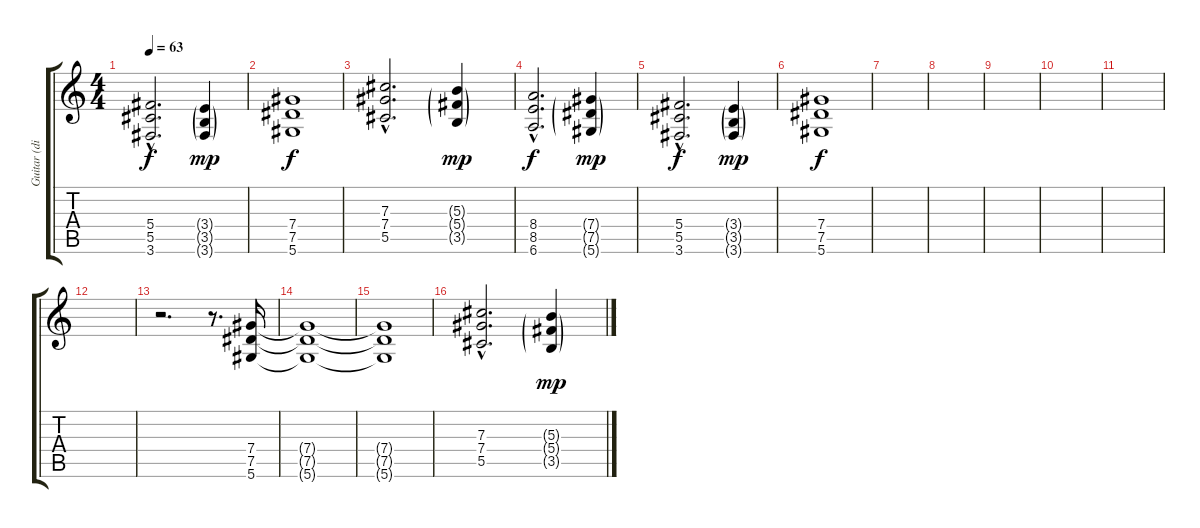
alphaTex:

\track ("Guitar (distortion)" "Guitar (di") {instrument overdrivenguitar}
\staff {score tabs}
\tuning (Eb4 Bb3 Gb3 Db3 Ab2 Eb2) {hide}
\ts (4 4)
\tempo 63
\clef g2
\ks c
(5.4{hac} 5.5{hac} 3.6{hac}).2{d dy f} (3.4{g} 3.5{g} 3.6{g}).4{dy mp} |
(7.4 7.5 5.6).1{dy f} |
(7.3{hac} 7.4{hac} 5.5{hac}).2{d} (5.3{g} 5.4{g} 3.5{g}).4{dy mp} |
(8.4{hac} 8.5{hac} 6.6{hac}).2{d dy f} (7.4{g} 7.5{g} 5.6{g}).4{dy mp} |
(5.4{hac} 5.5{hac} 3.6{hac}).2{d dy f} (3.4{g} 3.5{g} 3.6{g}).4{dy mp} |
(7.4 7.5 5.6).1{dy f} |
|
|
|
|
|
|
r.2{d} r.8{d} (7.4 7.5 5.6).16 |
(7.4{t} 7.5{t} 5.6{t}).1 |
(7.4{t} 7.5{t} 5.6{t}).1 |
(7.3{hac} 7.4{hac} 5.5{hac}).2{d} (5.3{g} 5.4{g} 3.5{g}).4{dy mp}
